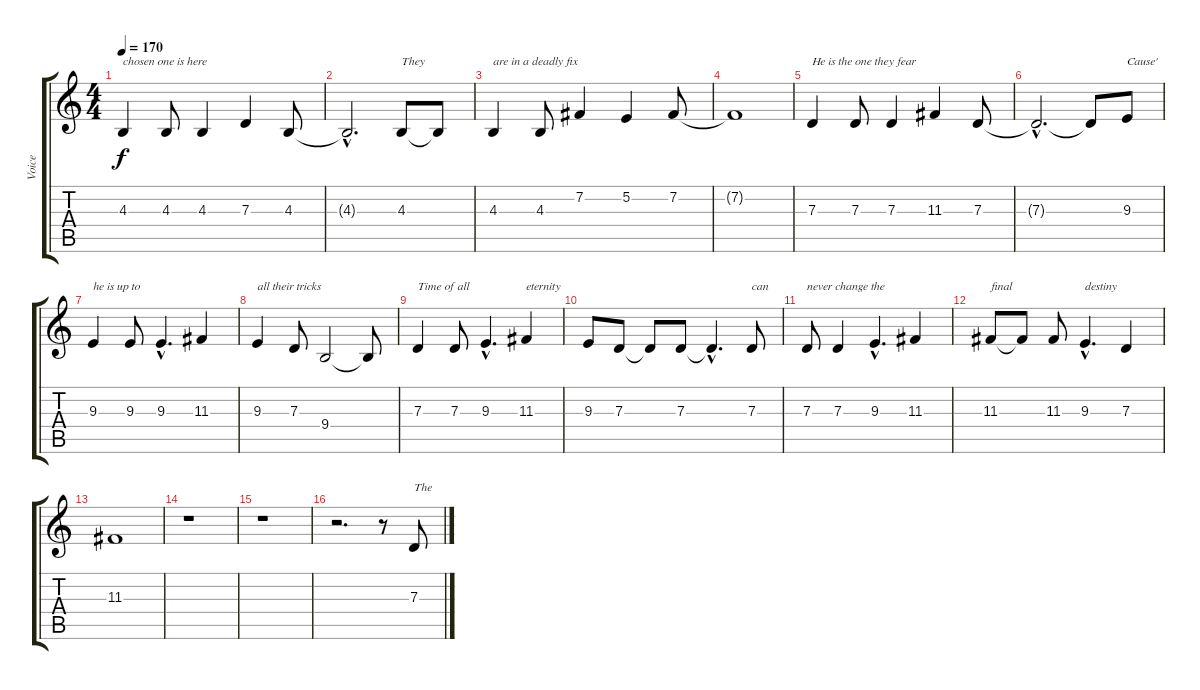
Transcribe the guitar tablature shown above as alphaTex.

\track ("Voice" "Voice") {instrument lead6voice}
\staff {score tabs}
\tuning (E4 B3 G3 D3 A2 E2) {hide}
\ts (4 4)
\tempo 170
\clef g2
\ks c
4.3.4{txt "chosen one is here" dy f} 4.3.8 4.3.4 7.3.4 4.3.8 |
4.3{hac t}.2{d} 4.3.8{txt "They"} 4.3{t}.8 |
4.3.4{txt "are in a deadly fix"} 4.3.8 7.2.4 5.2.4 7.2.8 |
7.2{t}.1 |
7.3.4{txt "He is the one they fear"} 7.3.8 7.3.4 11.3.4 7.3.8 |
7.3{hac t}.2{d} 7.3{t}.8 9.3.8{txt "Cause'"} |
9.3.4{txt "he is up to"} 9.3.8 9.3{hac}.4{d} 11.3.4 |
9.3.4{txt "all their tricks"} 7.3.8 9.4.2 9.4{t}.8 |
7.3.4{txt "Time of all"} 7.3.8 9.3{hac}.4{d} 11.3.4{txt "eternity"} |
9.3.8 7.3.8 7.3{t}.8 7.3.8 7.3{hac t}.4{d} 7.3.8{txt "can"} |
7.3.8{txt "never change the"} 7.3.4 9.3{hac}.4{d} 11.3.4 |
11.3.8{txt "final"} 11.3{t}.8 11.3.8 9.3{hac}.4{d txt "destiny"} 7.3.4 |
11.3.1 |
r.1 |
r.1 |
r.2{d} r.8 7.3.8{txt "The"}
